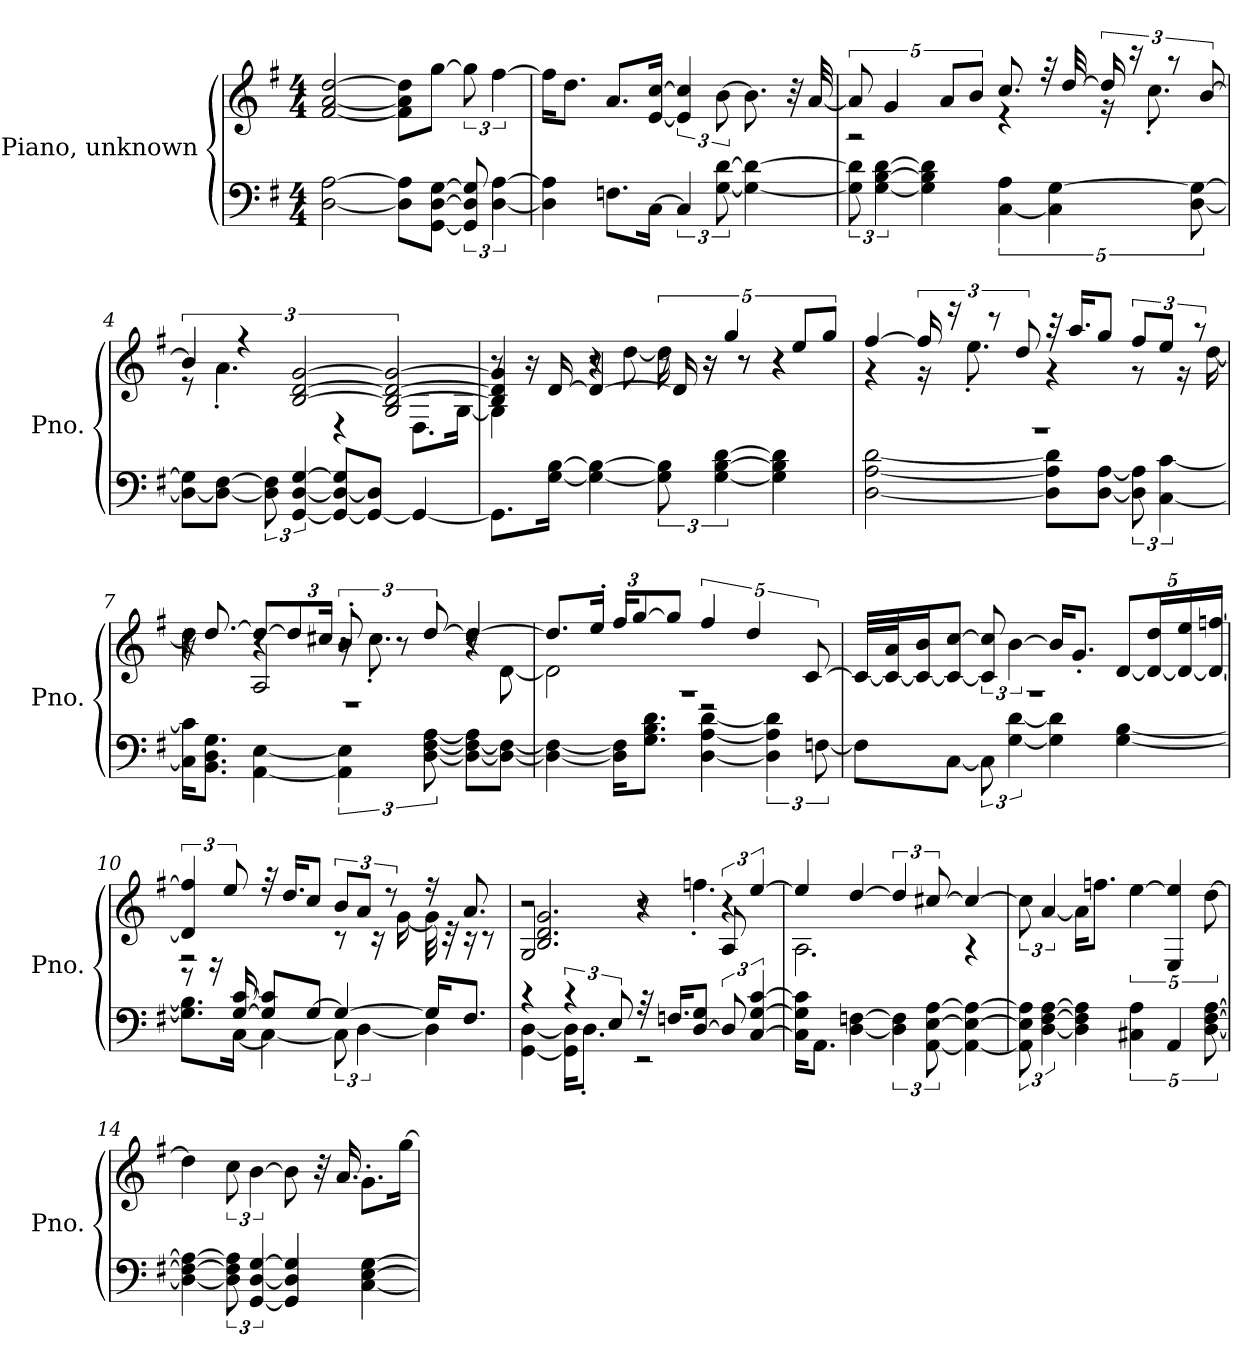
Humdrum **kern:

**kern	**kern
*part1	*part1
*staff2	*staff1
*I"Piano, unknown	*
*I'Pno.	*
*clefF4	*clefG2
*k[f#]	*k[f#]
*M4/4	*M4/4
*MM120	*MM120
=1	=1
[2D\ [2A\	[2f#/ [2a/ [2dd/
8D\] 8A\]L	8f#\] 8a\] 8dd\]L
[8GG\ [8D\ [8G\J	[8gg\J
12GG/] 12D/] 12G/]	12gg\]
[6D\ [6A\	[6ff#\
=2	=2
4D\] 4A\]	16ff#\KL]
.	8.dd\J
8.Fn\L	8.a/L
[16C\Jk	[16e/ [16cc/Jk
6C/]	6e/] 6cc/]
[12G\ [12d\	[12b\
4G\_ 4d\_	8.b\]
.	32r
.	[32a/
=3	=3
*	*^
12G\] 12d\]	10a/]	2r
[6G\ [6B\ [6d\	.	.
.	5g/	.
4G\] 4B\] 4d\]	.	.
.	10a/L	.
.	10b/J	.
[5C\ 5A\	8.cc/	4r
.	32r	.
5C\] [5G\	.	.
.	[32dd/	.
.	24dd/]	16r
.	24r	.
.	.	8.cc'\
.	12r	.
[10D\ 10G\_	.	.
.	[12b/	.
!!LO:LB:g=z	!!
=4	=4	=4
8D\_ 8G\]L	6b/]	8r
8D\_ [8F#\J	.	4.a'\
.	6r	.
12D\] 12F#\]	.	.
[6GG/ [6D/ [6G/	[3B/ [3d/ [3g/	.
8GG/_ 8D/_ 8G/]L	.	4r
8GG/_ 8D/]J	.	.
.	3G/ 3B/_ 3d/_ 3g/_	.
4GG/_	.	8.D\L
.	.	[16G\Jk
=5	=5	=5
*	*	*^
8.GG\L]	4B/] 4d/] 4g/]	4G\]	8r
.	.	.	16r
[16G\ [16B\Jk	.	.	[16d/
4G\_ 4B\_	4r	8r	4d/_
.	.	[8dd\	.
12G\] 12B\]	10r	16dd\]	16d/]
.	.	16r	16r
[6G\ [6B\ [6d\	.	.	.
.	5gg/	.	.
.	.	8r	8r
4G\] 4B\] 4d\]	.	4r	4r
.	10ee/L	.	.
.	10gg/J	.	.
*	*	*v	*v
=6	=6	=6
*^	*	*
1r	[2D\ [2A\ [2d\	[4ff#/	4r
.	.	24ff#/]	16r
.	.	24r	.
.	.	.	8.ee'\
.	.	12r	.
.	.	12dd/	.
.	8D\] 8A\] 8d\]L	32r	4r
.	.	16.aa/KL	.
.	[8D\ [8A\J	8gg/J	.
.	12D\] 12A\]	12ff#/L	8r
.	[6C\ [6c\	12ee/J	.
.	.	.	16r
.	.	12r	.
.	.	.	[16dd\
!!LO:LB:g=z
=7	=7	=7	=7
*	*	*	*^
1r	16C\] 16c\]KL	16r	4dd\]	4r
.	8.BB\ 8.D\ 8.G\J	[8.dd/	.	.
.	[4AA\ [4E\	8dd/L_	4r	2A/
*	*	*Xbrackettup	*	*
.	.	12dd/]	.	.
.	.	24cc#X/Jk	.	.
*	*	*brackettup	*	*
.	6AA\] 6E\]	12b'/	16r	.
.	.	.	8.cc#'\	.
.	.	12r	.	.
.	[12D\ [12F#\ [12A\	[12dd/	.	.
.	8D\_ 8F#\_ 8A\]L	4dd/_	8r	4r
.	8D\_ 8F#\_J	.	[8d\	.
*	*	*	*v	*v
=8	=8	=8	=8
1r	4D\_ 4F#\_	8.dd/L]	2d\]
.	.	16ee'/Jk	.
*	*	*Xbrackettup	*
.	16D\] 16F#\]KL	24ff#/KL	.
.	.	[12gg/	.
.	8.G\ 8.B\ 8.d\J	.	.
.	.	8gg/J]	.
*	*	*brackettup	*
.	[4D\ [4A\ [4d\	5ff#/	2r
.	.	5dd/	.
.	6D\] 6A\] 6d\]	.	.
.	.	[10c/	.
.	[12Fn\	.	.
*	*	*v	*v
=9	=9	=9
1r	8F\L]	32c/LLL_
.	.	32c/_ 32a/J
.	.	16c/_ 16b/J
.	[8C\J	8c/_ [8cc/J
.	12C\]	12c/] 12cc/]
.	[6G\ [6d\	[6b\
.	4G\] 4d\]	16b/KL]
.	.	8.g'/J
*	*	*Xbrackettup
.	[4G\ [4B\	[10d/L
.	.	20d/_ 20dd/L
.	.	20d/_ 20ee/
.	.	20d/_ [20ffn/JJ
!!LO:LB:g=z
=10	=10	=10
*	*	*brackettup
*	*	*^
8r	8.G\] 8.B\]L	6d/] 6ff/]	2r
16r	.	.	.
.	.	12ee/	.
[16G/ [16c/	[16C\Jk	.	.
8G/] 8c/]L	4C\_	32r	.
.	.	16.dd/KL	.
[8G/J	.	8cc/J	.
4G/_	12C\]	12b/L	8r
.	[6D\	12a/J	.
.	.	.	16r
.	.	12r	.
.	.	.	[16g\
16G/KL]	4D\]	16r	32g\]
.	.	.	32r
8.F#/J	.	8.a/	16r
.	.	.	8r
=11	=11	=11	=11
*	*	*	*^
4r	[4GG\ [4D\	2G/	2r	2.B/ 2.d/ 2.g/
6r	16GG\] 16D\]KL	.	.	.
.	8.D'\J	.	.	.
12E/	.	.	.	.
32r	2r	4r	8r	.
16.Fn/KL	.	.	.	.
[8D/ 8G/J	.	.	4.ffn'\	.
12D/]	.	12A/	.	4r
[6C/ [6G/ [6c/	.	[6ee/	.	.
*v	*v	*	*	*
*	*	*v	*v
=12	=12	=12
16C\] 16G\] 16c\]KL	4ee/]	2.A\
8.AA\J	.	.
[4D\ [4Fn\	[4dd/	.
6D\] 6F\]	6dd/]	.
[12AA\ [12E\ [12A\	[12cc#X/	.
4AA\_ 4E\_ 4A\_	4cc#/_	4r
*	*v	*v
!!LO:LB:g=z
=13	=13
12AA\] 12E\] 12A\]	12cc#\]
[6D\ [6F#\ [6A\	[6a/
4D\] 4F#\] 4A\]	16a\KL]
.	8.ffn\J
5C#X\ 5A\	[5ee\
5AA/	5E/ 5ee/]
[10D\ [10F#\ [10A\	[10dd\
=14	=14
4D\_ 4F#\_ 4A\_	4dd\]
12D\] 12F#\] 12A\]	12cc\
[6GG/ [6D/ [6G/	[6b\
4GG/] 4D/] 4G/]	8b\]
.	32r
.	16.a/
[4C\ [4E\ [4G\	8.g'\L
.	[16gg\Jk
=	=
*-	*-
